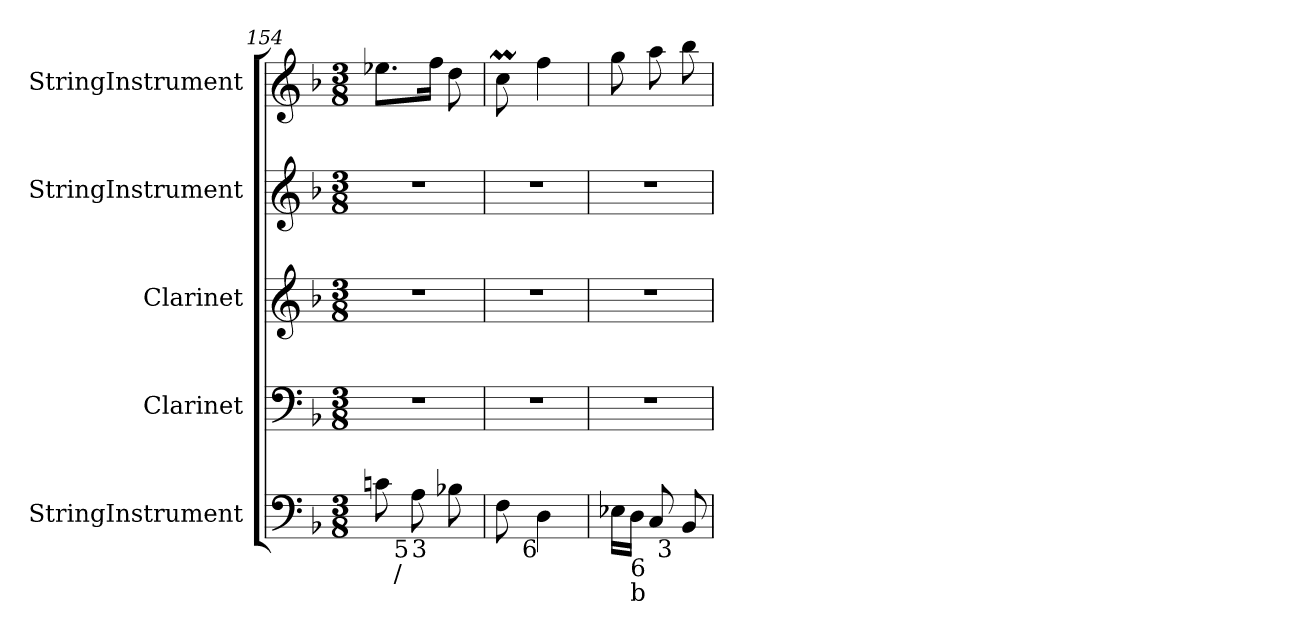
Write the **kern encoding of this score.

**kern	**kern	**kern	**kern	**kern
*part5	*part4	*part3	*part2	*part1
*staff5	*staff4	*staff3	*staff2	*staff1
*I"StringInstrument	*I"Clarinet	*I"Clarinet	*I"StringInstrument	*I"StringInstrument
*I'Str	*I'Cl	*I'Cl	*I'Str	*I'Str
*clefF4	*clefF4	*clefG2	*clefG2	*clefG2
*	*ITrd1c2	*ITrd1c2	*	*
*k[b-]	*k[b-e-a-]	*k[b-e-a-]	*k[b-]	*k[b-]
*F:	*E-:	*E-:	*F:	*F:
*M3/8	*M3/8	*M3/8	*M3/8	*M3/8
=154	=154	=154	=154	=154
!LO:TX:b:t=b	!	!	!	!
*^	*	*	*	*
8cn\	16ryy	4.r	4.r	4.r	8.ee-X\L
!	!LO:TX:b:t=5	!	!	!	!
!	!LO:TX:b:t=/	!	!	!	!
.	4ryy	.	.	.	.
!LO:TX:b:t=3	!	!	!	!	!
8A\	.	.	.	.	.
.	.	.	.	.	16ff\Jk
8B-X\	.	.	.	.	8dd\
.	16ryy	.	.	.	.
=155	=155	=155	=155	=155	=155
8F\	16ryy	4.r	4.r	4.r	8ccM\
.	64ryy	.	.	.	.
!	!LO:TX:b:t=6	!	!	!	!
.	4ryy	.	.	.	.
4D\	.	.	.	.	4ff\
.	32.ryy	.	.	.	.
=156	=156	=156	=156	=156	=156
16E-X\LL	8ryy	4.r	4.r	4.r	8gg\
!LO:TX:b:t=6	!	!	!	!	!
!LO:TX:b:t=b	!	!	!	!	!
16D\JJ	.	.	.	.	.
8C/	64ryy	.	.	.	8aa\
!	!LO:TX:b:t=3	!	!	!	!
.	8...ryy	.	.	.	.
8BB-/	.	.	.	.	8bb-\
*v	*v	*	*	*	*
=	=	=	=	=
*-	*-	*-	*-	*-
